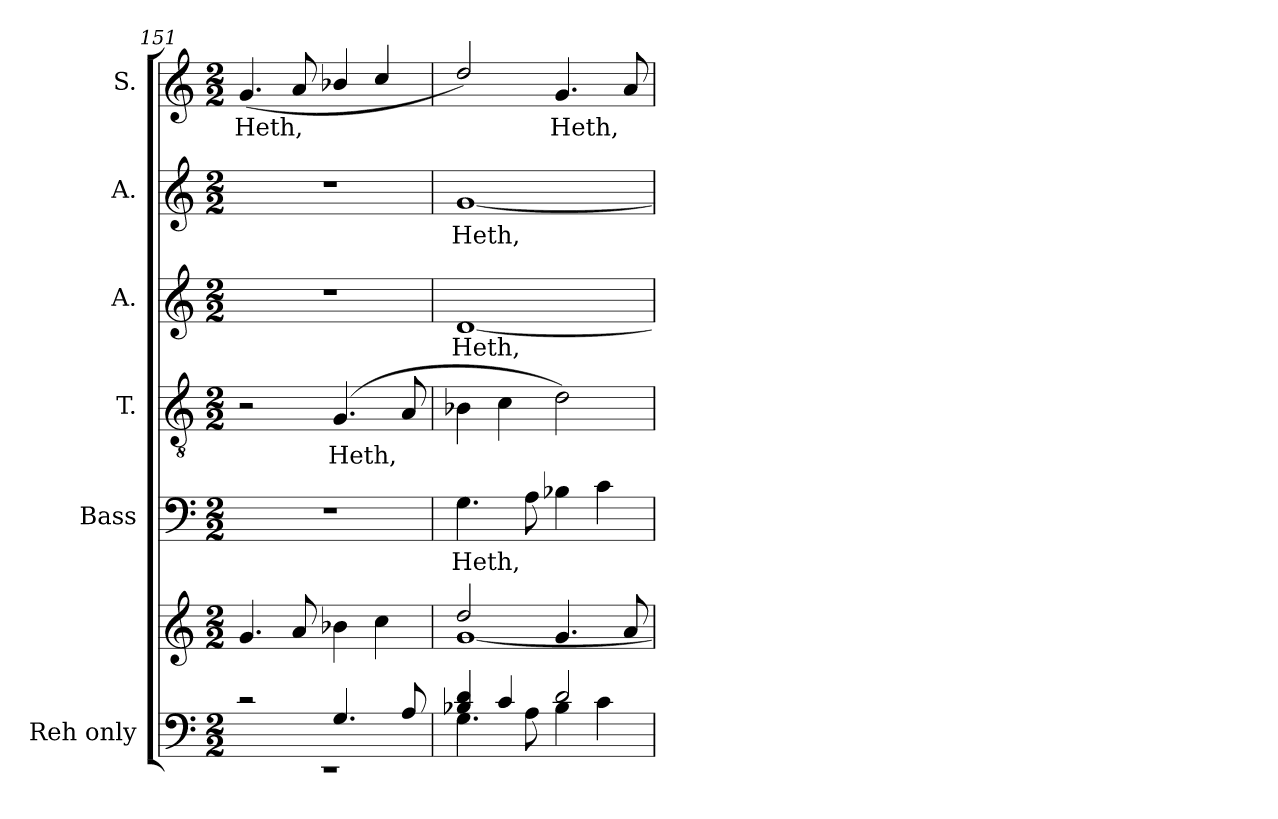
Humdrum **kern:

**kern	**kern	**kern	**text	**kern	**text	**kern	**text	**kern	**text	**kern	**text
*part6	*part6	*part5	*part5	*part4	*part4	*part3	*part3	*part2	*part2	*part1	*part1
*staff7	*staff6	*staff5	*staff5	*staff4	*staff4	*staff3	*staff3	*staff2	*staff2	*staff1	*staff1
*I"Reh only	*	*I"Bass	*	*I"T.	*	*I"A.	*	*I"A.	*	*I"S.	*
*	*	*I'B.	*	*	*	*	*	*	*	*	*
*clefF4	*clefG2	*clefF4	*	*clefGv2	*	*clefG2	*	*clefG2	*	*clefG2	*
*	*	*	*	*	*	*ITrd7c12	*	*ITrd7c12	*	*	*
*k[]	*k[]	*k[]	*	*k[]	*	*k[]	*	*k[]	*	*k[]	*
*C:	*C:	*C:	*	*C:	*	*C:	*	*C:	*	*C:	*
*M2/2	*M2/2	*M2/2	*	*M2/2	*	*M2/2	*	*M2/2	*	*M2/2	*
=151	=151	=151	=151	=151	=151	=151	=151	=151	=151	=151	=151
*^	*	*	*	*	*	*	*	*	*	*	*
!	!	!	!	!	!	!	!	!	!	!	!	!LO:LY:b
2rc	1rEE	4.g/	1r	.	2r	.	1r	.	1r	.	(4.g/	Heth,
.	.	8a/	.	.	.	.	.	.	.	.	8a/	.
!	!	!	!	!	!	!LO:LY:b	!	!	!	!	!	!
4.G/	.	4b-X\	.	.	(4.G/	Heth,	.	.	.	.	4b-X/	.
.	.	4cc\	.	.	.	.	.	.	.	.	4cc/	.
8A/	.	.	.	.	8A/	.	.	.	.	.	.	.
!!LO:LB:g=z
=152	=152	=152	=152	=152	=152	=152	=152	=152	=152	=152	=152	=152
*	*	*^	*	*	*	*	*	*	*	*	*	*
!	!	!	!	!	!LO:LY:b	!	!	!	!LO:LY:b	!	!LO:LY:b	!	!
4.G\	4B-X/ 4d/	2dd/	[<1g	4.G\	Heth,	4B-X\	.	[<1D	Heth,	[<1G	Heth,	2dd/)	.
.	4c/	.	.	.	.	4c\	.	.	.	.	.	.	.
8A\	.	.	.	8A\	.	.	.	.	.	.	.	.	.
!	!	!	!	!	!	!	!	!	!	!	!	!	!LO:LY:b
4B-\	2d/	4.g/	.	4B-X\	.	2d\)	.	.	.	.	.	4.g/	Heth,
4c\	.	.	.	4c\	.	.	.	.	.	.	.	.	.
.	.	8a/	.	.	.	.	.	.	.	.	.	8a/	.
*v	*v	*	*	*	*	*	*	*	*	*	*	*	*
*	*v	*v	*	*	*	*	*	*	*	*	*	*
=	=	=	=	=	=	=	=	=	=	=	=
*-	*-	*-	*-	*-	*-	*-	*-	*-	*-	*-	*-
